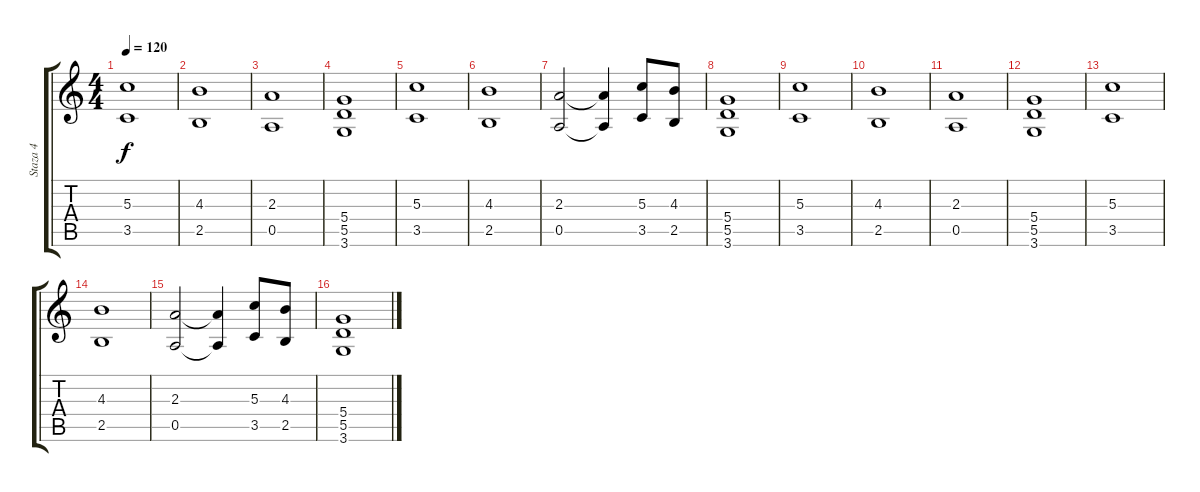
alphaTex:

\track ("Staza 4" "Staza 4") {instrument distortionguitar}
\staff {score tabs}
\tuning (E4 B3 G3 D3 A2 E2) {hide}
\ts (4 4)
\tempo 120
\clef g2
\ks c
(5.3 3.5).1{dy f} |
(4.3 2.5).1 |
(2.3 0.5).1 |
(5.4 5.5 3.6).1 |
(5.3 3.5).1 |
(4.3 2.5).1 |
(2.3 0.5).2 (2.3{t} 0.5{t}).4 (5.3 3.5).8 (4.3 2.5).8 |
(5.4 5.5 3.6).1 |
(5.3 3.5).1 |
(4.3 2.5).1 |
(2.3 0.5).1 |
(5.4 5.5 3.6).1 |
(5.3 3.5).1 |
(4.3 2.5).1 |
(2.3 0.5).2 (2.3{t} 0.5{t}).4 (5.3 3.5).8 (4.3 2.5).8 |
(5.4 5.5 3.6).1
